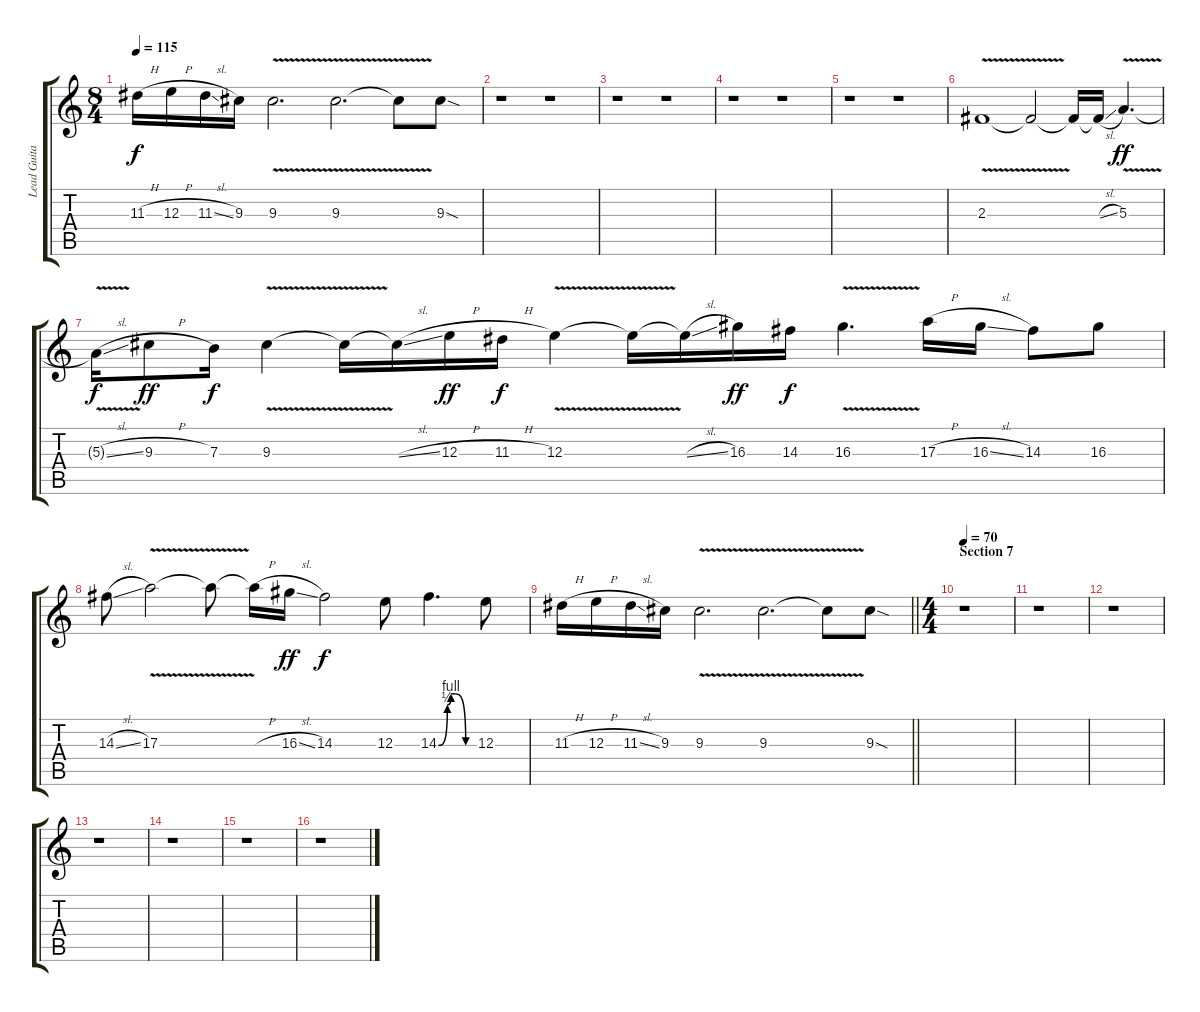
\track ("Lead Guitar 2 (Distortion)" "Lead Guita") {instrument overdrivenguitar}
\staff {score tabs}
\tuning (Db4 Ab3 E3 B2 Gb2 Db2) {hide}
\ts (8 4)
\tempo 115
\clef g2
\ks c
11.3{h}.16{dy f} 12.3{h}.16 11.3{sl}.16 9.3.16 9.3{v}.2{d} 9.3{v}.2{d} 9.3{t}.8 9.3{sod}.8 |
r.1 r.1 |
r.1 r.1 |
r.1 r.1 |
r.1 r.1 |
2.3{v}.1 2.3{t}.2 2.3{t}.16 2.3{sl t}.16 5.3{v}.4{d dy ff} |
5.3{sl t}.16{dy f} 9.3{h}.8{dy ff} 7.3.16{dy f} 9.3{v}.4 9.3{t}.16 9.3{sl t}.16 12.3{h}.16{dy ff} 11.3{h}.16{dy f} 12.3{v}.4 12.3{t}.16 12.3{sl t}.16 16.3.16{dy ff} 14.3.16{dy f} 16.3{v}.4{d} 17.3{h}.16 16.3{sl}.16 14.3.8 16.3.8 |
14.3{sl}.8 17.3{v}.2 17.3{t}.8 17.3{h t}.16 16.3{sl}.16{dy ff} 14.3.2{dy f} 12.3.8 14.3{be (custom 0 0 15 2 21 4 28 4 46 0 60 0)}.4{d} 12.3.8 |
\barLineRight lightlight
11.3{h}.16 12.3{h}.16 11.3{sl}.16 9.3.16 9.3{v}.2{d} 9.3{v}.2{d} 9.3{t}.8 9.3{sod}.8 |
\ts (4 4)
\section ("" "Section 7")
\tempo 70
r.1 |
r.1 |
r.1 |
r.1 |
r.1 |
r.1 |
r.1
